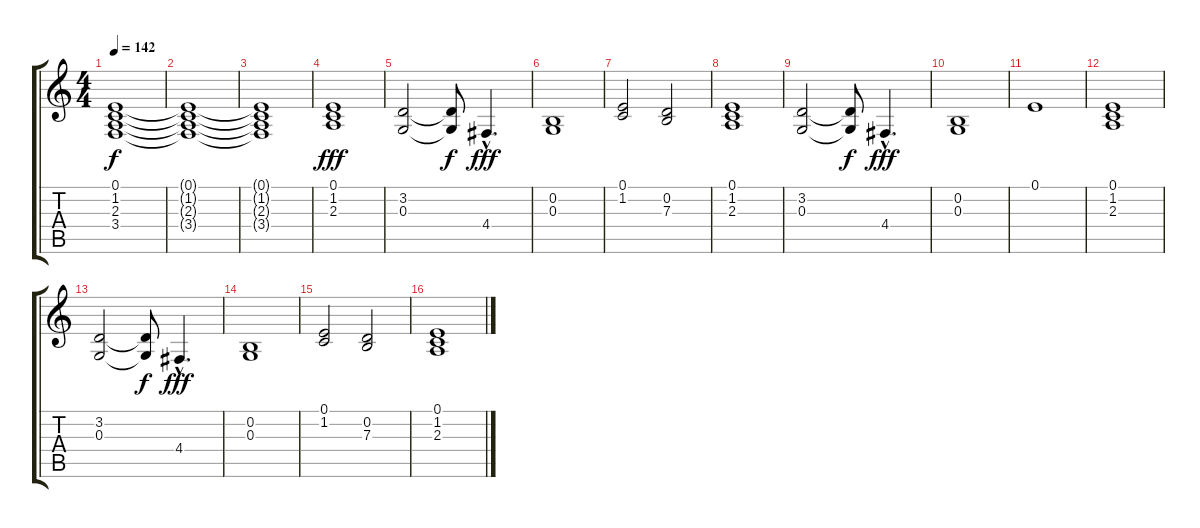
\track "" {instrument synthstrings1}
\staff {score tabs}
\tuning (E4 B3 G3 D3 A2 E2) {hide}
\ts (4 4)
\tempo 142
\clef g2
\ks c
(0.1{t} 1.2{t} 2.3{t} 3.4{t}).1{dy f} |
(0.1{t} 1.2{t} 2.3{t} 3.4{t}).1 |
(0.1{t} 1.2{t} 2.3{t} 3.4{t}).1 |
(0.1 1.2 2.3).1{dy fff} |
(3.2 0.3).2 (3.2{t} 0.3{t}).8{dy f} 4.4{hac}.4{d dy fff} |
(0.2 0.3).1 |
(0.1 1.2).2 (0.2 7.3).2 |
(0.1 1.2 2.3).1 |
(3.2 0.3).2 (3.2{t} 0.3{t}).8{dy f} 4.4{hac}.4{d dy fff} |
(0.2 0.3).1 |
0.1.1 |
(0.1 1.2 2.3).1 |
(3.2 0.3).2 (3.2{t} 0.3{t}).8{dy f} 4.4{hac}.4{d dy fff} |
(0.2 0.3).1 |
(0.1 1.2).2 (0.2 7.3).2 |
(0.1 1.2 2.3).1
